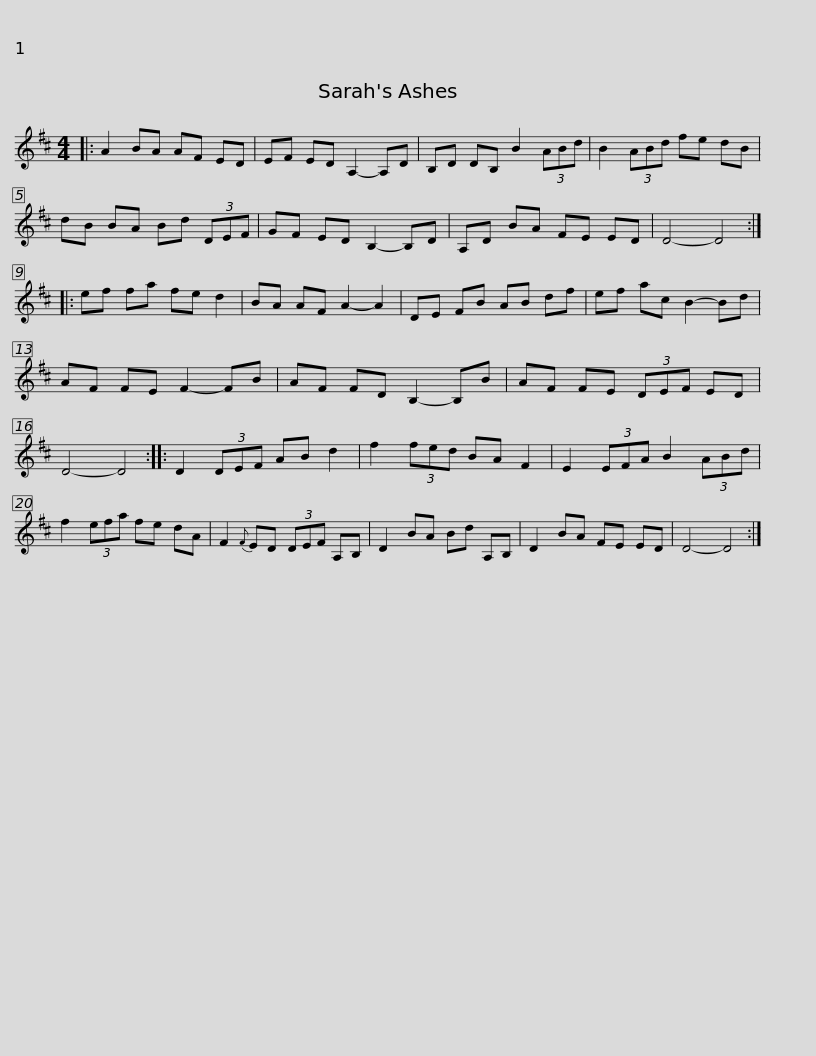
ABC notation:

X:1
L:1/8
M:4/4
I:linebreak $
K:D
V:1 treble
V:1
|: A2 BA AF ED | EF ED A,2- A,D | B,D DB, B2 (3ABd | B2 (3ABd fe dB | dB BA Bd (3DEF |$ %5
 GF ED B,2- B,D | A,D BA FE ED | D4- D4 :: ef fa fe d2 | BA AF A2- A2 | %10
 DE FB AB df |$ ef ac B2- Bd | AF FE F2- FB | AF FD B,2- B,B | AF FE (3DEF ED | %15
 D4- D4 :: D2 (3DEF AB d2 |$ f2 (3fed BA F2 | E2 (3EFA B2 (3ABd | f2 (3efa fe dA | %20
 F2{F} ED (3DEF A,B, | D2 BA Bd A,B, |$ D2 BA FE ED | D4- D4 :| %24
